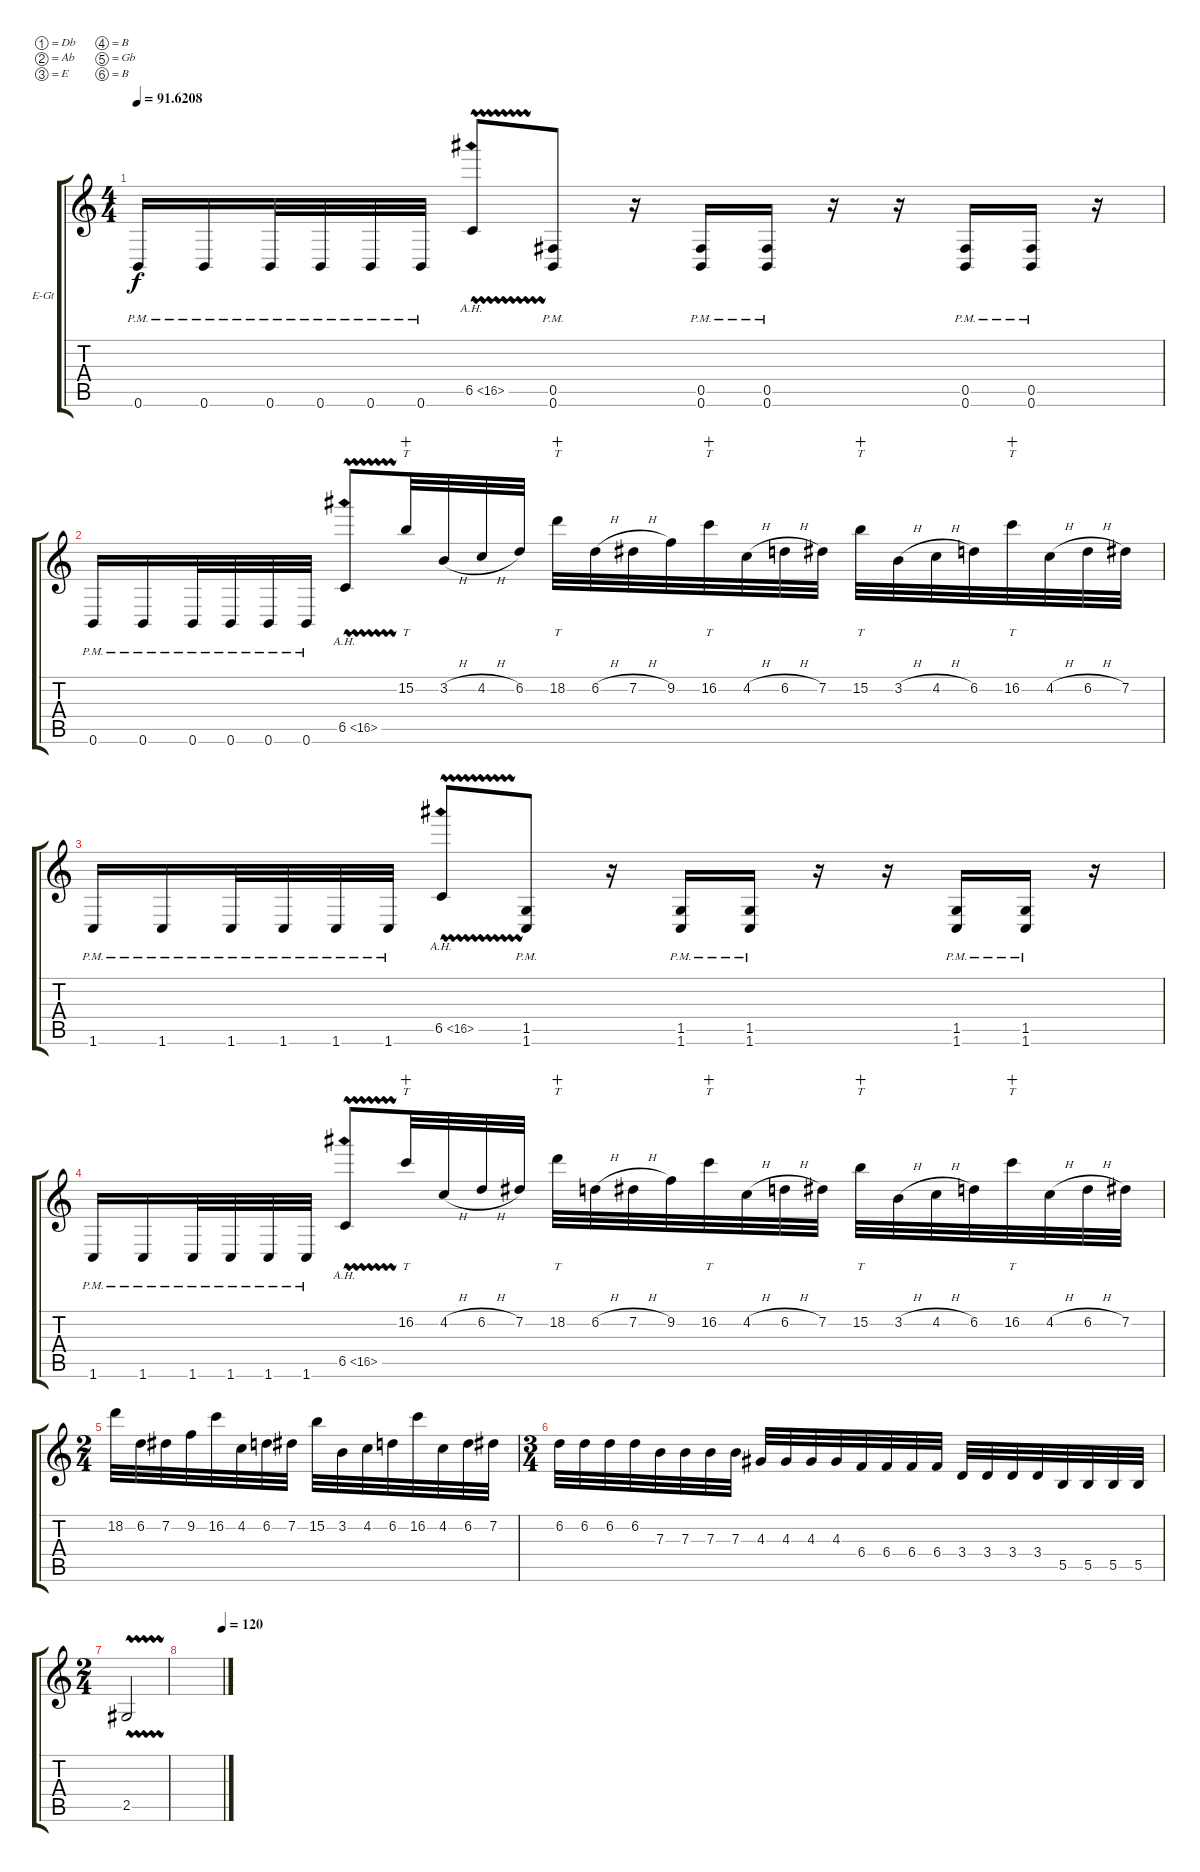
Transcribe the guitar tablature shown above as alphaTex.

\defaultSystemsLayout 4
\bracketExtendMode groupsimilarinstruments
\firstSystemTrackNameOrientation horizontal
\otherSystemsTrackNameOrientation horizontal
\track ("Electric Guitar" "E-Gt") {instrument distortionguitar}
\staff {score tabs}
\tuning (Db4 Ab3 E3 B2 Gb2 B1)
\ts (4 4)
\tempo
91.6208
\accidentals auto
\clef g2
\ottava regular
\simile none
\ks c
0.6{pm}.16{dy f} 0.6{pm}.16 0.6{pm}.32 0.6{pm}.32 0.6{pm}.32 0.6{pm}.32 6.5{ah 10 vw}.8 (0.6{pm} 0.5{pm}).8 r.16 (0.5{pm} 0.6{pm}).16 (0.6{pm} 0.5{pm}).16 r.16 r.16 (0.5{pm} 0.6{pm}).16 (0.6{pm} 0.5{pm}).16 r.16 |
0.6{pm}.16 0.6{pm}.16 0.6{pm}.32 0.6{pm}.32 0.6{pm}.32 0.6{pm}.32 6.5{ah 10 vw}.8 15.2.32{tt wahc} 3.2{h}.32 4.2{h}.32 6.2.32 18.2.32{tt wahc} 6.2{h}.32 7.2{h}.32 9.2.32 16.2.32{tt wahc} 4.2{h}.32 6.2{h}.32 7.2.32 15.2.32{tt wahc} 3.2{h}.32 4.2{h}.32 6.2.32 16.2.32{tt wahc} 4.2{h}.32 6.2{h}.32 7.2.32 |
1.6{pm}.16 1.6{pm}.16 1.6{pm}.32 1.6{pm}.32 1.6{pm}.32 1.6{pm}.32 6.5{ah 10 vw}.8 (1.6{pm} 1.5{pm}).8 r.16 (1.5{pm} 1.6{pm}).16 (1.6{pm} 1.5{pm}).16 r.16 r.16 (1.5{pm} 1.6{pm}).16 (1.6{pm} 1.5{pm}).16 r.16 |
1.6{pm}.16 1.6{pm}.16 1.6{pm}.32 1.6{pm}.32 1.6{pm}.32 1.6{pm}.32 6.5{ah 10 vw}.8 16.2.32{tt wahc} 4.2{h}.32 6.2{h}.32 7.2.32 18.2.32{tt wahc} 6.2{h}.32 7.2{h}.32 9.2.32 16.2.32{tt wahc} 4.2{h}.32 6.2{h}.32 7.2.32 15.2.32{tt wahc} 3.2{h}.32 4.2{h}.32 6.2.32 16.2.32{tt wahc} 4.2{h}.32 6.2{h}.32 7.2.32 |
\ts (2 4)
18.2.32 6.2.32 7.2.32 9.2.32 16.2.32 4.2.32 6.2.32 7.2.32 15.2.32 3.2.32 4.2.32 6.2.32 16.2.32 4.2.32 6.2.32 7.2.32 |
\ts (3 4)
6.2.32 6.2.32 6.2.32 6.2.32 7.3.32 7.3.32 7.3.32 7.3.32 4.3.32 4.3.32 4.3.32 4.3.32 6.4.32 6.4.32 6.4.32 6.4.32 3.4.32 3.4.32 3.4.32 3.4.32 5.5.32 5.5.32 5.5.32 5.5.32 |
\ts (2 4)
2.5{vw}.2 |
\tempo (120 0.99375)
